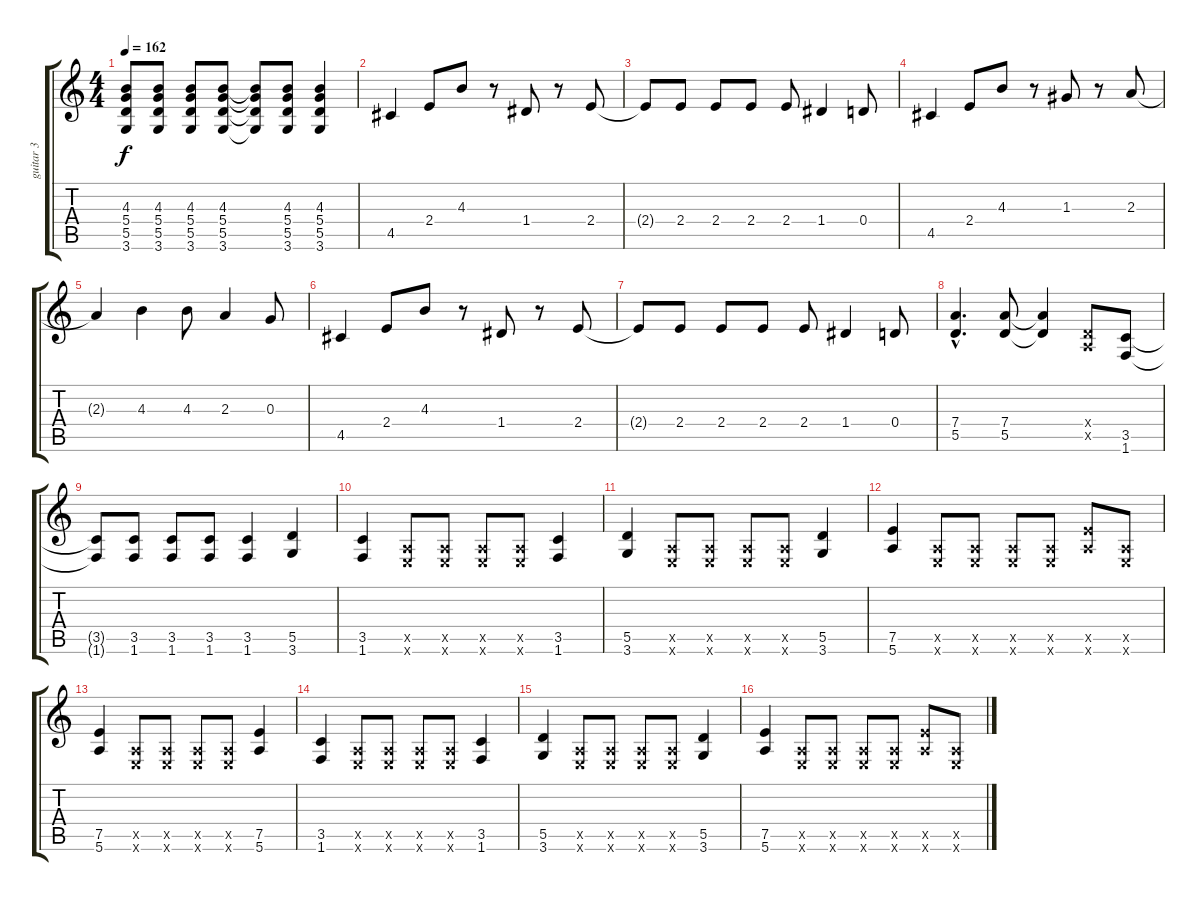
\track ("guitar 3" "guitar 3") {instrument distortionguitar}
\staff {score tabs}
\tuning (E4 B3 G3 D3 A2 E2) {hide}
\ts (4 4)
\tempo 162
\clef g2
\ks c
(4.3 5.4 5.5 3.6).8{dy f} (4.3 5.4 5.5 3.6).8 (4.3 5.4 5.5 3.6).8 (4.3 5.4 5.5 3.6).8 (4.3{t} 5.4{t} 5.5{t} 3.6{t}).8 (4.3 5.4 5.5 3.6).8 (4.3 5.4 5.5 3.6).4 |
4.5.4 2.4.8 4.3.8 r.8 1.4.8 r.8 2.4.8 |
2.4{t}.8 2.4.8 2.4.8 2.4.8 2.4.8 1.4.4 0.4.8 |
4.5.4 2.4.8 4.3.8 r.8 1.3.8 r.8 2.3.8 |
2.3{t}.4 4.3.4 4.3.8 2.3.4 0.3.8 |
4.5.4 2.4.8 4.3.8 r.8 1.4.8 r.8 2.4.8 |
2.4{t}.8 2.4.8 2.4.8 2.4.8 2.4.8 1.4.4 0.4.8 |
(7.4{hac} 5.5{hac}).4{d} (7.4 5.5).8 (7.4{t} 5.5{t}).4 (0.4{x} 0.5{x}).8 (3.5 1.6).8 |
(3.5{t} 1.6{t}).8 (3.5 1.6).8 (3.5 1.6).8 (3.5 1.6).8 (3.5 1.6).4 (5.5 3.6).4 |
(3.5 1.6).4 (0.5{x} 0.6{x}).8 (0.5{x} 0.6{x}).8 (0.5{x} 0.6{x}).8 (0.5{x} 0.6{x}).8 (3.5 1.6).4 |
(5.5 3.6).4 (0.5{x} 0.6{x}).8 (0.5{x} 0.6{x}).8 (0.5{x} 0.6{x}).8 (0.5{x} 0.6{x}).8 (5.5 3.6).4 |
(7.5 5.6).4 (0.5{x} 0.6{x}).8 (0.5{x} 0.6{x}).8 (0.5{x} 0.6{x}).8 (0.5{x} 0.6{x}).8 (7.5{x} 5.6{x}).8 (0.5{x} 0.6{x}).8 |
(7.5 5.6).4 (0.5{x} 0.6{x}).8 (0.5{x} 0.6{x}).8 (0.5{x} 0.6{x}).8 (0.5{x} 0.6{x}).8 (7.5 5.6).4 |
(3.5 1.6).4 (0.5{x} 0.6{x}).8 (0.5{x} 0.6{x}).8 (0.5{x} 0.6{x}).8 (0.5{x} 0.6{x}).8 (3.5 1.6).4 |
(5.5 3.6).4 (0.5{x} 0.6{x}).8 (0.5{x} 0.6{x}).8 (0.5{x} 0.6{x}).8 (0.5{x} 0.6{x}).8 (5.5 3.6).4 |
(7.5 5.6).4 (0.5{x} 0.6{x}).8 (0.5{x} 0.6{x}).8 (0.5{x} 0.6{x}).8 (0.5{x} 0.6{x}).8 (7.5{x} 5.6{x}).8 (0.5{x} 0.6{x}).8
